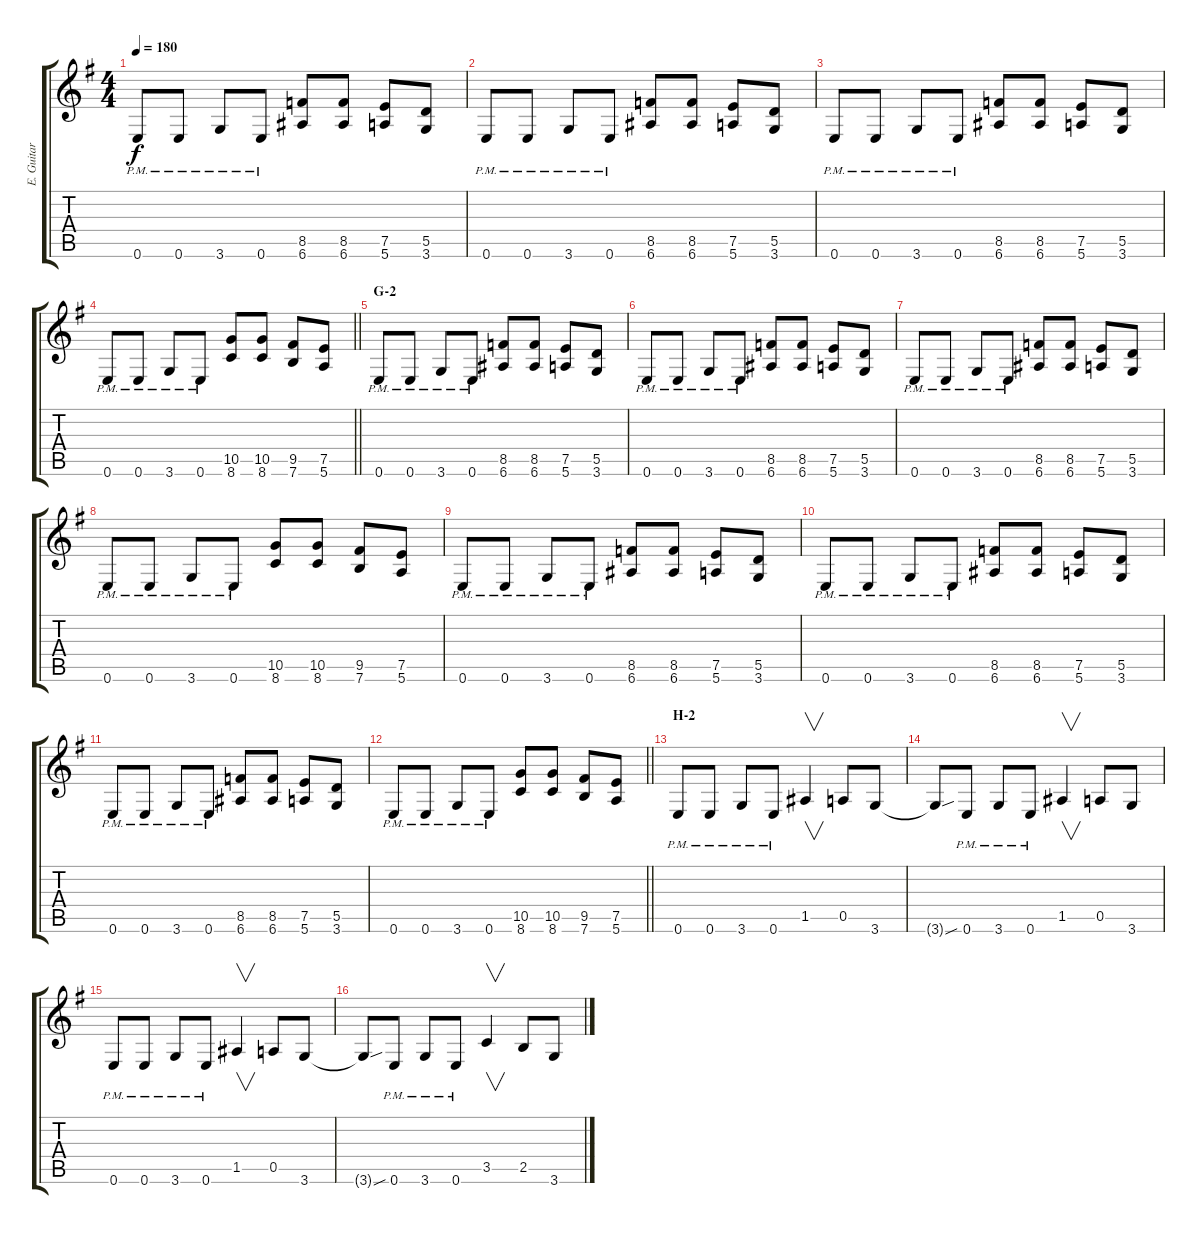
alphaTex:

\track ("E. Guitar II" "E. Guitar ") {instrument overdrivenguitar}
\staff {score tabs}
\tuning (E4 B3 G3 D3 A2 E2) {hide}
\ts (4 4)
\tempo 180
\clef g2
\ks g
0.6{pm}.8{dy f} 0.6{pm}.8 3.6{pm}.8 0.6{pm}.8 (8.5 6.6).8 (8.5 6.6).8 (7.5 5.6).8 (5.5 3.6).8 |
0.6{pm}.8 0.6{pm}.8 3.6{pm}.8 0.6{pm}.8 (8.5 6.6).8 (8.5 6.6).8 (7.5 5.6).8 (5.5 3.6).8 |
0.6{pm}.8 0.6{pm}.8 3.6{pm}.8 0.6{pm}.8 (8.5 6.6).8 (8.5 6.6).8 (7.5 5.6).8 (5.5 3.6).8 |
\barLineRight lightlight
0.6{pm}.8 0.6{pm}.8 3.6{pm}.8 0.6{pm}.8 (10.5 8.6).8 (10.5 8.6).8 (9.5 7.6).8 (7.5 5.6).8 |
\section ("" "G-2")
0.6{pm}.8 0.6{pm}.8 3.6{pm}.8 0.6{pm}.8 (8.5 6.6).8 (8.5 6.6).8 (7.5 5.6).8 (5.5 3.6).8 |
0.6{pm}.8 0.6{pm}.8 3.6{pm}.8 0.6{pm}.8 (8.5 6.6).8 (8.5 6.6).8 (7.5 5.6).8 (5.5 3.6).8 |
0.6{pm}.8 0.6{pm}.8 3.6{pm}.8 0.6{pm}.8 (8.5 6.6).8 (8.5 6.6).8 (7.5 5.6).8 (5.5 3.6).8 |
0.6{pm}.8 0.6{pm}.8 3.6{pm}.8 0.6{pm}.8 (10.5 8.6).8 (10.5 8.6).8 (9.5 7.6).8 (7.5 5.6).8 |
0.6{pm}.8 0.6{pm}.8 3.6{pm}.8 0.6{pm}.8 (8.5 6.6).8 (8.5 6.6).8 (7.5 5.6).8 (5.5 3.6).8 |
0.6{pm}.8 0.6{pm}.8 3.6{pm}.8 0.6{pm}.8 (8.5 6.6).8 (8.5 6.6).8 (7.5 5.6).8 (5.5 3.6).8 |
0.6{pm}.8 0.6{pm}.8 3.6{pm}.8 0.6{pm}.8 (8.5 6.6).8 (8.5 6.6).8 (7.5 5.6).8 (5.5 3.6).8 |
\barLineRight lightlight
0.6{pm}.8 0.6{pm}.8 3.6{pm}.8 0.6{pm}.8 (10.5 8.6).8 (10.5 8.6).8 (9.5 7.6).8 (7.5 5.6).8 |
\section ("" "H-2")
0.6{pm}.8 0.6{pm}.8 3.6{pm}.8 0.6{pm}.8 1.5.4{v} 0.5.8 3.6.8 |
3.6{sou t}.8 0.6{pm}.8 3.6{pm}.8 0.6{pm}.8 1.5.4{v} 0.5.8 3.6.8 |
0.6{pm}.8 0.6{pm}.8 3.6{pm}.8 0.6{pm}.8 1.5.4{v} 0.5.8 3.6.8 |
3.6{sou t}.8 0.6{pm}.8 3.6{pm}.8 0.6{pm}.8 3.5.4{v} 2.5.8 3.6.8
